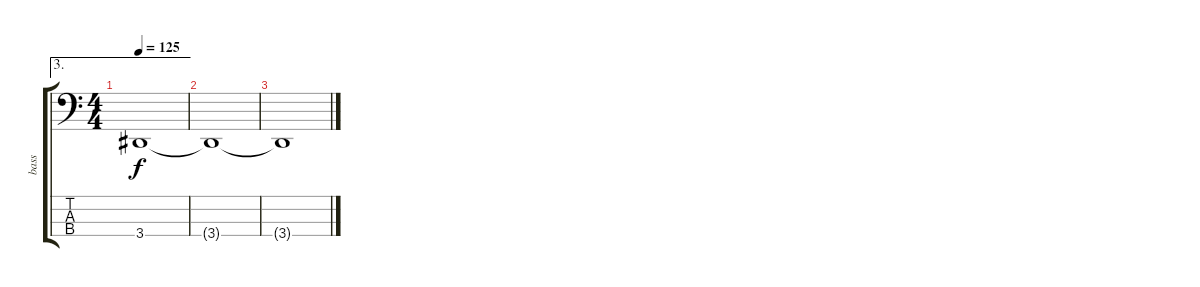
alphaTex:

\track ("bass" "bass") {instrument electricbassfinger}
\staff {score tabs}
\tuning (F2 C2 G1 C1) {hide}
\ae 3
\ts (4 4)
\tempo 125
\clef f4
\ks c
3.4.1{dy f} |
3.4{t}.1 |
3.4{t}.1
